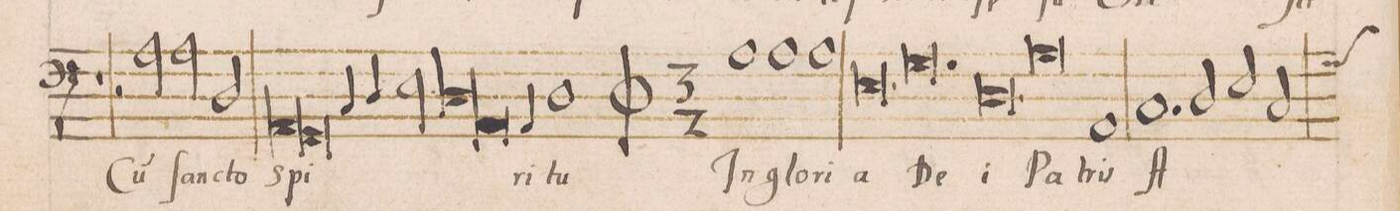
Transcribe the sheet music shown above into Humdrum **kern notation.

**kern	**text
*I"BASVS	*
*clefF4	*
*k[]	*
*met(C|)	*
*M2/1	*
1r	.
=103-	=103-
2r	.
2A\	Cu(m)
2A\	San-
2D/	-cto
=104-	=104-
*lig	*
1AA	Spi-
1GG	.
*Xlig	*
=105-	=105-
4C/	.
4D/	.
2E\	.
*lig	*
1D	.
=106-	=106-
*col	*
2.AA/	.
*Xlig	*
4AA/	-ri-
*Xcol	*
1D	-tu
=107-	=107-
*M3/2	*
*met(O|)	*
1A	In
1A	glo-
1A	-ri-
=108-	=108-
0.E	-a
=109-	=109-
0.G	De-
=110-	=110-
0.D	-i
=111-	=111-
0A	Pa-
1AA	-tris
=112-	=112-
1.C	A-
2D/	.
2E/	.
2C/	.
*custos:G	*
=113-	=113-
*-	*-
